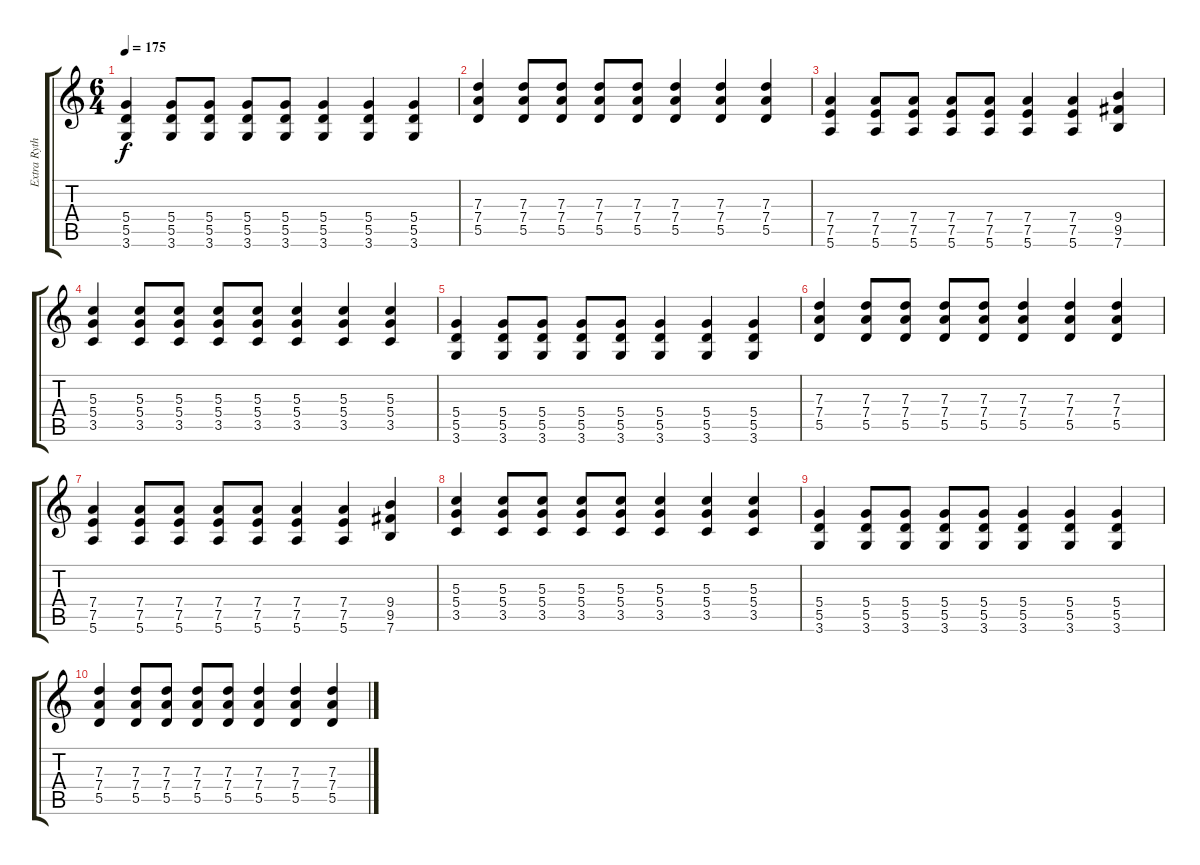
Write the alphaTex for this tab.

\track ("Extra Rythm Guitar" "Extra Ryth") {instrument overdrivenguitar}
\staff {score tabs}
\tuning (E4 B3 G3 D3 A2 E2) {hide}
\ts (6 4)
\tempo 175
\clef g2
\ks c
(5.4 5.5 3.6).4{dy f} (5.4 5.5 3.6).8 (5.4 5.5 3.6).8 (5.4 5.5 3.6).8 (5.4 5.5 3.6).8 (5.4 5.5 3.6).4 (5.4 5.5 3.6).4 (5.4 5.5 3.6).4 |
(7.3 7.4 5.5).4 (7.3 7.4 5.5).8 (7.3 7.4 5.5).8 (7.3 7.4 5.5).8 (7.3 7.4 5.5).8 (7.3 7.4 5.5).4 (7.3 7.4 5.5).4 (7.3 7.4 5.5).4 |
(7.4 7.5 5.6).4 (7.4 7.5 5.6).8 (7.4 7.5 5.6).8 (7.4 7.5 5.6).8 (7.4 7.5 5.6).8 (7.4 7.5 5.6).4 (7.4 7.5 5.6).4 (9.4 9.5 7.6).4 |
(5.3 5.4 3.5).4 (5.3 5.4 3.5).8 (5.3 5.4 3.5).8 (5.3 5.4 3.5).8 (5.3 5.4 3.5).8 (5.3 5.4 3.5).4 (5.3 5.4 3.5).4 (5.3 5.4 3.5).4 |
(5.4 5.5 3.6).4 (5.4 5.5 3.6).8 (5.4 5.5 3.6).8 (5.4 5.5 3.6).8 (5.4 5.5 3.6).8 (5.4 5.5 3.6).4 (5.4 5.5 3.6).4 (5.4 5.5 3.6).4 |
(7.3 7.4 5.5).4 (7.3 7.4 5.5).8 (7.3 7.4 5.5).8 (7.3 7.4 5.5).8 (7.3 7.4 5.5).8 (7.3 7.4 5.5).4 (7.3 7.4 5.5).4 (7.3 7.4 5.5).4 |
(7.4 7.5 5.6).4 (7.4 7.5 5.6).8 (7.4 7.5 5.6).8 (7.4 7.5 5.6).8 (7.4 7.5 5.6).8 (7.4 7.5 5.6).4 (7.4 7.5 5.6).4 (9.4 9.5 7.6).4 |
(5.3 5.4 3.5).4 (5.3 5.4 3.5).8 (5.3 5.4 3.5).8 (5.3 5.4 3.5).8 (5.3 5.4 3.5).8 (5.3 5.4 3.5).4 (5.3 5.4 3.5).4 (5.3 5.4 3.5).4 |
(5.4 5.5 3.6).4 (5.4 5.5 3.6).8 (5.4 5.5 3.6).8 (5.4 5.5 3.6).8 (5.4 5.5 3.6).8 (5.4 5.5 3.6).4 (5.4 5.5 3.6).4 (5.4 5.5 3.6).4 |
(7.3 7.4 5.5).4 (7.3 7.4 5.5).8 (7.3 7.4 5.5).8 (7.3 7.4 5.5).8 (7.3 7.4 5.5).8 (7.3 7.4 5.5).4 (7.3 7.4 5.5).4 (7.3 7.4 5.5).4
